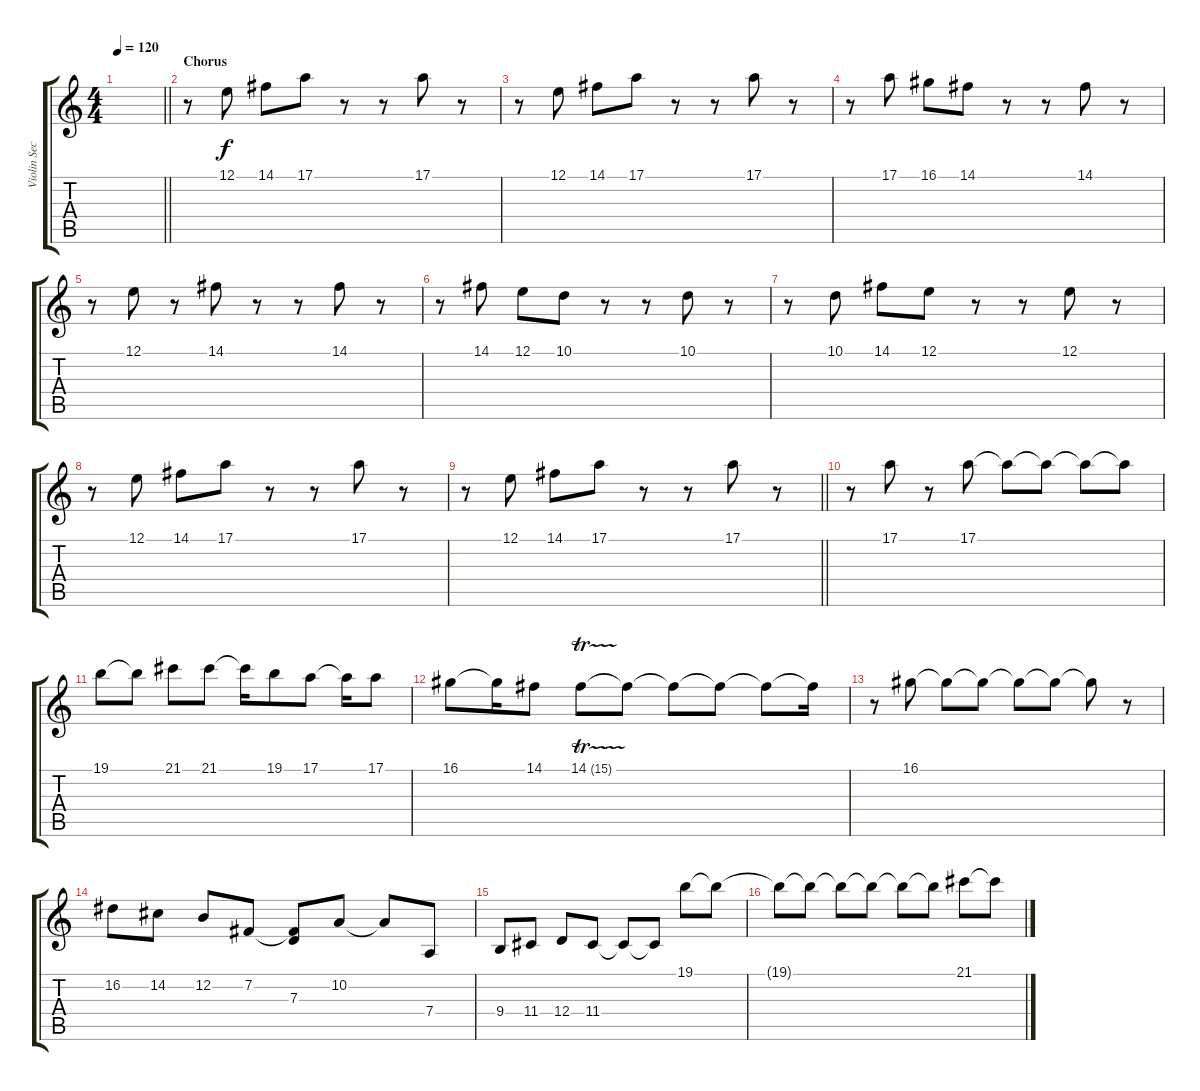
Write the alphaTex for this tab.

\track ("Violin Section" "Violin Sec") {instrument tremolostrings}
\staff {score tabs}
\tuning (E4 B3 G3 D3 A2 E2) {hide}
\ts (4 4)
\tempo 120
\clef g2
\barLineRight lightlight
\ks c
|
\section ("" "Chorus")
r.8 12.1.8{volume 12 instrument tremolostrings} 14.1.8 17.1.8 r.8 r.8 17.1.8 r.8 |
r.8 12.1.8 14.1.8 17.1.8 r.8 r.8 17.1.8 r.8 |
r.8 17.1.8 16.1.8 14.1.8 r.8 r.8 14.1.8 r.8 |
r.8 12.1.8 r.8 14.1.8 r.8 r.8 14.1.8 r.8 |
r.8 14.1.8 12.1.8 10.1.8 r.8 r.8 10.1.8 r.8 |
r.8 10.1.8 14.1.8 12.1.8 r.8 r.8 12.1.8 r.8 |
r.8 12.1.8 14.1.8 17.1.8 r.8 r.8 17.1.8 r.8 |
\barLineRight lightlight
r.8 12.1.8 14.1.8 17.1.8 r.8 r.8 17.1.8 r.8 |
r.8{volume 16 instrument tremolostrings} 17.1.8 r.8 17.1.8 17.1{t}.8 17.1{t}.8 17.1{t}.8 17.1{t}.8 |
19.1.8 19.1{t}.8 21.1.8 21.1.8 21.1{t}.16 19.1.8 17.1.8 17.1{t}.16 17.1.8 |
16.1.8 16.1{t}.16 14.1.8 14.1{tr (15 32)}.8 14.1{t}.8 14.1{t}.8 14.1{t}.8 14.1{t}.8 14.1{t}.16 |
r.8 16.1.8 16.1{t}.8 16.1{t}.8 16.1{t}.8 16.1{t}.8 16.1{t}.8 r.8 |
16.2.8 14.2.8 12.2.8 7.2.8 (7.2{t} 7.3).8 10.2.8 10.2{t}.8 7.4.8 |
9.4.8 11.4.8 12.4.8 11.4.8 11.4{t}.8 11.4{t}.8 19.1.8 19.1{t}.8 |
19.1{t}.8 19.1{t}.8 19.1{t}.8 19.1{t}.8 19.1{t}.8 19.1{t}.8 21.1.8 21.1{t}.8
